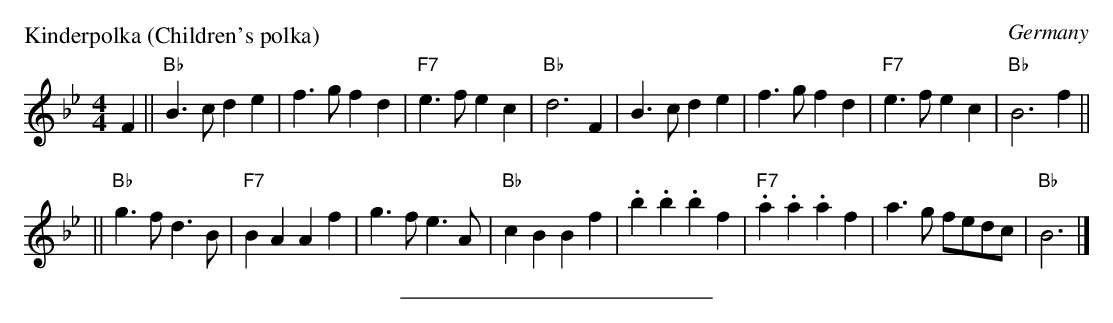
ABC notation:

X:1
P: Kinderpolka (Children's polka)
O: Germany
M: 4/4
L: 1/4
K: Bb
F || "Bb"B>c de | f>g fd | "F7"e>f ec | "Bb"d3 F \
   | B>c de | f>g fd | "F7"e>f ec | "Bb"B3 f ||
  || "Bb"g>f d>B | "F7"BA Af | g>f e>A | "Bb"cB Bf- \
   | .b.b .bf- | "F7".a.a .af- | a>g f/e/d/c/ | "Bb"B3 |]
